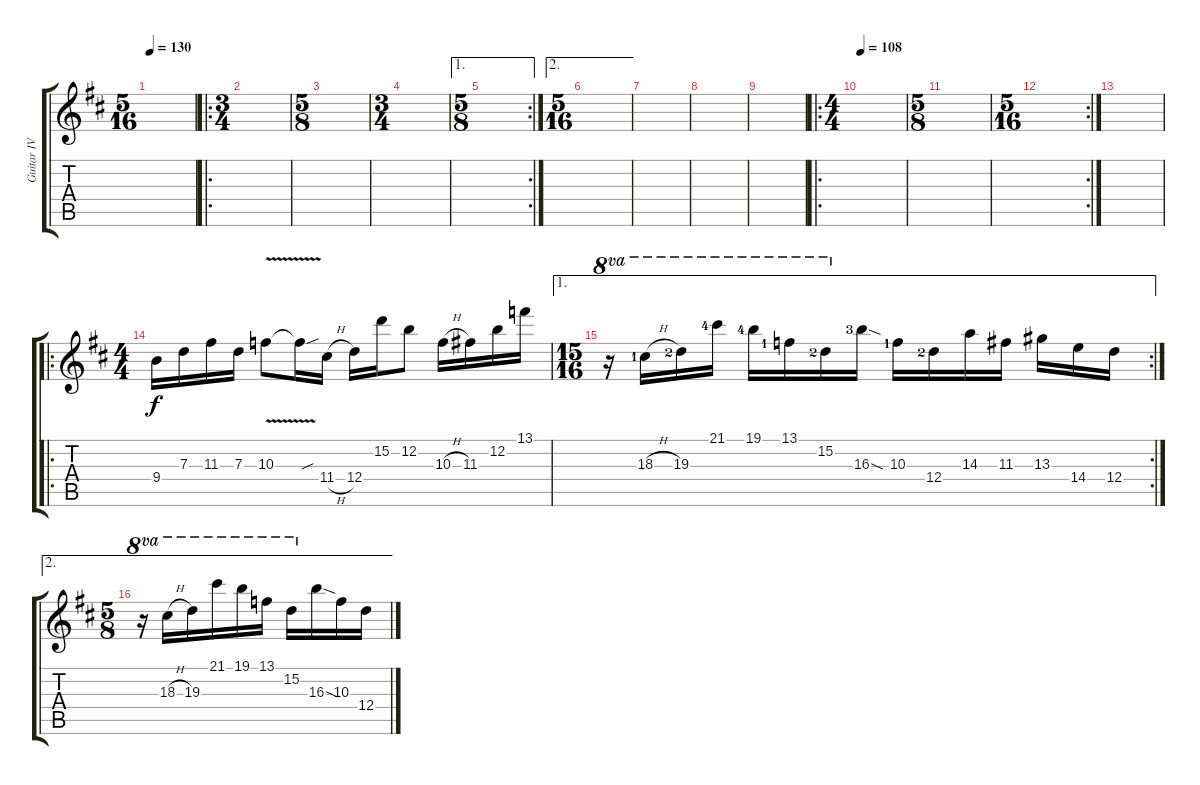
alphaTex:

\track ("Guitar IV (Standard Tuning)" "Guitar IV ") {instrument distortionguitar}
\staff {score tabs}
\tuning (E4 B3 G3 D3 A2 E2) {hide}
\ts (5 16)
\tempo 130
\clef g2
\ks d
|
\ro
\ts (3 4)
|
\ts (5 8)
|
\ts (3 4)
|
\ae 1
\rc 2
\ts (5 8)
|
\ae 2
\ts (5 16)
|
|
|
|
\ro
\ts (4 4)
\tempo 108
|
\ts (5 8)
|
\rc 2
\ts (5 16)
|
|
\ro
\ts (4 4)
9.4.16{instrument distortionguitar} 7.3.16 11.3.16 7.3.16 10.3{v}.8 10.3{sou t}.16 11.4{h}.16 12.4.16 15.2.16 12.2.8 10.3{h}.16 11.3.16 12.2.16 13.1.16 |
\ae 1
\rc 2
\ts (15 16)
r.16{ot 8va} 18.3{h lf 2}.16{ot 8va} 19.3{lf 3}.16{ot 8va} 21.1{lf 5}.16{ot 8va} 19.1{lf 5}.16{ot 8va} 13.1{lf 2}.16{ot 8va} 15.2{lf 3}.16{ot 8va} 16.3{sod lf 4}.16 10.3{lf 2}.16 12.4{lf 3}.16 14.3.16 11.3.16 13.3.16 14.4.16 12.4.16 |
\ae 2
\ts (5 8)
r.16{ot 8va} 18.3{h}.16{ot 8va} 19.3.16{ot 8va} 21.1.16{ot 8va} 19.1.16{ot 8va} 13.1.16{ot 8va} 15.2.16{ot 8va} 16.3{sod}.16 10.3.16 12.4.16
